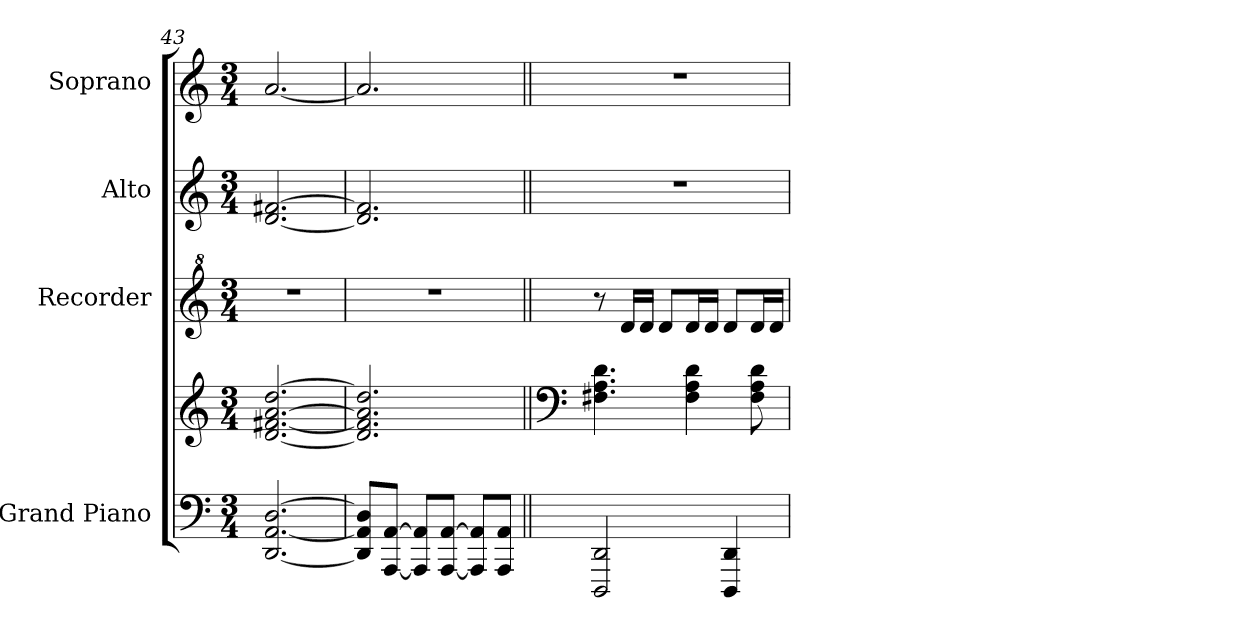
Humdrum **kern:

**kern	**kern	**kern	**kern	**kern
*part4	*part4	*part3	*part2	*part1
*staff5	*staff4	*staff3	*staff2	*staff1
*I"Grand Piano	*	*I"Recorder	*I"Alto	*I"Soprano
*I'Pno.	*	*I'Rec.	*I'A.	*I'S.
*clefF4	*clefG2	*clefG^2	*clefG2	*clefG2
*k[]	*k[]	*k[]	*k[]	*k[]
*M3/4	*M3/4	*M3/4	*M3/4	*M3/4
=43	=43	=43	=43	=43
[2.DD/ [2.AA/ [2.D/	[2.d/ [2.f#X/ [2.a/ [2.dd/	2.r	[2.d/ [2.f#X/	[2.a/
=44	=44	=44	=44	=44
8DD/] 8AA/] 8D/]L	2.d/] 2.f#/] 2.a/] 2.dd/]	2.r	2.d/] 2.f#/]	2.a/]
[8AAA/ [8AA/J	.	.	.	.
8AAA/] 8AA/]L	.	.	.	.
[8AAA/ [8AA/J	.	.	.	.
8AAA/] 8AA/]L	.	.	.	.
8AAA/ 8AA/J	.	.	.	.
=45||	=45||	=45||	=45||	=45||
*	*clefF4	*	*	*
2DDD/ 2DD/	4.F#X\ 4.A\ 4.d\	8r	2.r	2.r
.	.	16dd/LL	.	.
.	.	16dd/JJ	.	.
.	.	8dd/L	.	.
.	4F#\ 4A\ 4d\	16dd/L	.	.
.	.	16dd/JJ	.	.
4DDD/ 4DD/	.	8dd/L	.	.
.	8F#\ 8A\ 8d\	16dd/L	.	.
.	.	16dd/JJ	.	.
=	=	=	=	=
*-	*-	*-	*-	*-
